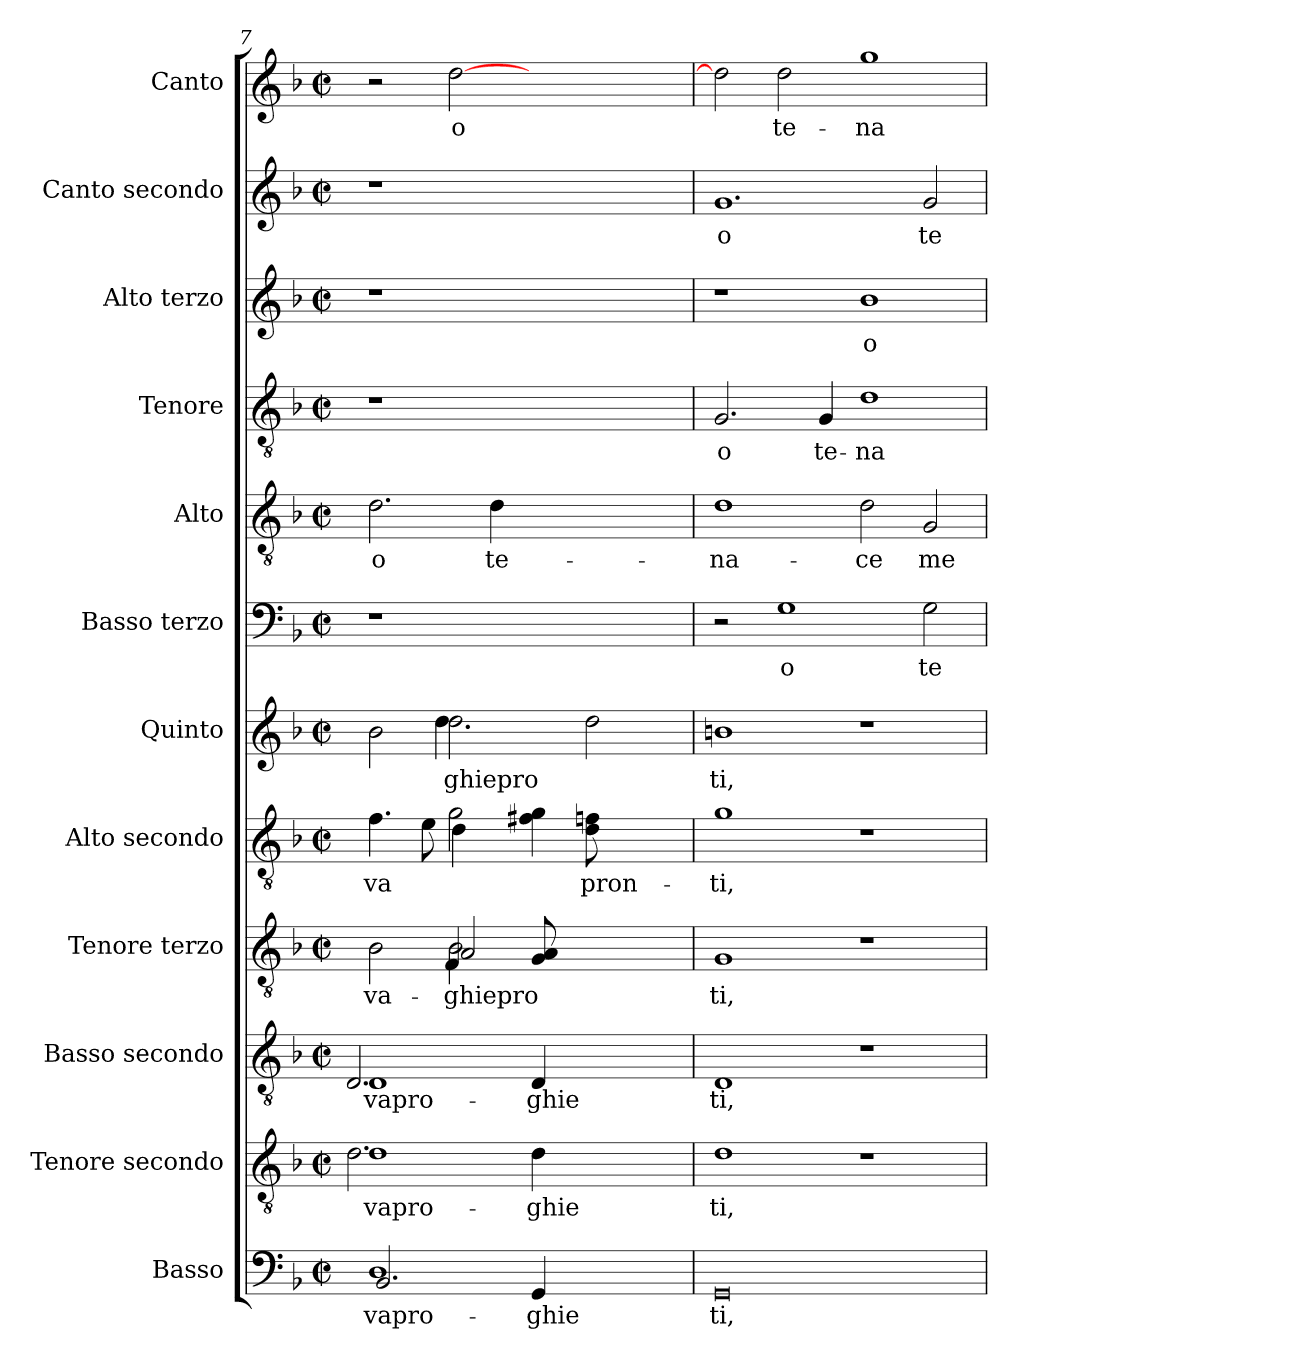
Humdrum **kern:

**kern	**text	**kern	**text	**kern	**text	**kern	**text	**kern	**text	**kern	**text	**kern	**text	**kern	**text	**kern	**text	**kern	**text	**kern	**text	**kern	**text
*part12	*part12	*part11	*part11	*part10	*part10	*part9	*part9	*part8	*part8	*part7	*part7	*part6	*part6	*part5	*part5	*part4	*part4	*part3	*part3	*part2	*part2	*part1	*part1
*staff12	*staff12	*staff11	*staff11	*staff10	*staff10	*staff9	*staff9	*staff8	*staff8	*staff7	*staff7	*staff6	*staff6	*staff5	*staff5	*staff4	*staff4	*staff3	*staff3	*staff2	*staff2	*staff1	*staff1
*I"Basso	*	*I"Tenore secondo	*	*I"Basso secondo	*	*I"Tenore terzo	*	*I"Alto secondo	*	*I"Quinto	*	*I"Basso terzo	*	*I"Alto	*	*I"Tenore	*	*I"Alto terzo	*	*I"Canto secondo	*	*I"Canto	*
*	*	*	*	*	*	*	*	*	*	*I'Q	*	*	*	*	*	*	*	*	*	*	*	*	*
*clefF4	*	*clefGv2	*	*clefGv2	*	*clefGv2	*	*clefGv2	*	*clefG2	*	*clefF4	*	*clefGv2	*	*clefGv2	*	*clefG2	*	*clefG2	*	*clefG2	*
*k[b-]	*	*k[b-]	*	*k[b-]	*	*k[b-]	*	*k[b-]	*	*k[b-]	*	*k[b-]	*	*k[b-]	*	*k[b-]	*	*k[b-]	*	*k[b-]	*	*k[b-]	*
*F:	*	*F:	*	*F:	*	*F:	*	*F:	*	*F:	*	*F:	*	*F:	*	*F:	*	*F:	*	*F:	*	*F:	*
*M2/2	*	*M2/2	*	*M2/2	*	*M2/2	*	*M2/2	*	*M2/2	*	*M2/2	*	*M2/2	*	*M2/2	*	*M2/2	*	*M2/2	*	*M2/2	*
*met(c|)	*	*met(c|)	*	*met(c|)	*	*met(c|)	*	*met(c|)	*	*met(c|)	*	*met(c|)	*	*met(c|)	*	*met(c|)	*	*met(c|)	*	*met(c|)	*	*met(c|)	*
=7	=7	=7	=7	=7	=7	=7	=7	=7	=7	=7	=7	=7	=7	=7	=7	=7	=7	=7	=7	=7	=7	=7	=7
*^	*	*	*	*	*	*	*	*	*	*	*	*	*	*	*	*	*	*	*	*	*	*	*
!	!	!LO:LY:b:cj	!	!LO:LY:b:cj	!	!LO:LY:b:cj	!	!LO:LY:b:cj	!	!LO:LY:b:cj	!	!	!	!	!	!LO:LY:b:rj	!	!	!	!	!	!	!	!
*	*	*	*^	*	*^	*	*^	*	*^	*	*^	*	*	*	*	*	*	*	*	*	*	*	*	*
*	*	*	*	*	*	*	*	*	*	*^	*	*	*	*	*	*	*	*	*	*	*	*	*	*	*	*	*	*	*
1D	2.BB-/	vapro-	1d	2.d\	vapro-	1D	2.D/	vapro-	2B-\	2ryy	2ryy	va-	4.f\	2ryy	va-	2b-\	2ryy	.	1r	.	2.d\	o	1r	.	1r	.	1r	.	2r	.
!	!	!	!	!	!	!	!	!	!	!	!	!	!	!	!LO:LY:b:cj	!	!	!	!	!	!	!	!	!	!	!	!	!	!	!
.	.	.	.	.	.	.	.	.	.	.	.	.	8e\	.	--	.	.	.	.	.	.	.	.	.	.	.	.	.	.	.
!	!	!	!	!	!	!	!	!	!	!	!	!LO:LY:b:cj	!	!	!LO:LY:b:cj	!	!	!LO:LY:b:cj	!	!	!	!	!	!	!	!	!	!	!	!LO:LY:b:cj
.	.	.	.	.	.	.	.	.	2B-\	2A/	4F/	-ghiepro	2g\	4d\	--	2.dd\	4dd\	-ghiepro	.	.	.	.	.	.	.	.	.	.	[>2dd\	o
!	!	!	!	!	!	!	!	!	!	!	!	!	!	!	!	!	!	!	!	!	!	!LO:LY:b:rj	!	!	!	!	!	!	!	!
.	2ryy	.	.	2ryy	.	.	2ryy	.	.	.	2ryy	.	.	4.ryy	.	.	1ryy	.	.	.	4d\	te-	.	.	.	.	.	.	.	.
!	!	!LO:LY:b:cj	!	!	!LO:LY:b:cj	!	!	!LO:LY:b:cj	!	!	!	!LO:LY:b:cj	!	!	!	!	!	!	!	!	!	!	!	!	!	!	!	!	!	!
4GG/	.	-ghie	4d\	.	-ghie	4D/	.	-ghie	8A/ 8G/	2ryy	.	.	4g\ 4f#X\	.	.	.	.	.	2.ryy	.	2.ryy	.	2.ryy	.	2.ryy	.	2.ryy	.	2.ryy	.
.	.	.	.	.	.	.	.	.	2ryy	.	.	.	.	2ryy	.	.	.	.	.	.	.	.	.	.	.	.	.	.	.	.
!	!	!	!	!	!	!	!	!	!	!	!	!	!	!	!LO:LY:b:cj	!	!	!	!	!	!	!	!	!	!	!	!	!	!	!
2ryy	2ryy	.	2ryy	2ryy	.	2ryy	2ryy	.	.	.	8ryy	.	8fn\ 8d\	.	-pron-	2dd\	.	.	.	.	.	.	.	.	.	.	.	.	.	.
.	.	.	.	.	.	.	.	.	.	.	4.ryy	.	4.ryy	.	.	.	.	.	.	.	.	.	.	.	.	.	.	.	.	.
.	.	.	.	.	.	.	.	.	.	8ryy	.	.	.	.	.	.	.	.	.	.	.	.	.	.	.	.	.	.	.	.
.	.	.	.	.	.	.	.	.	8ryy	8ryy	.	.	.	8ryy	.	.	.	.	.	.	.	.	.	.	.	.	.	.	.	.
*v	*v	*	*	*	*	*v	*v	*	*	*v	*v	*	*	*	*	*v	*v	*	*	*	*	*	*	*	*	*	*	*	*	*
*	*	*v	*v	*	*	*	*	*	*	*	*	*	*	*	*	*	*	*	*	*	*	*	*	*	*	*
=8	=8	=8	=8	=8	=8	=8	=8	=8	=8	=8	=8	=8	=8	=8	=8	=8	=8	=8	=8	=8	=8	=8	=8	=8	=8
!	!LO:LY:b:cj	!	!LO:LY:b:cj	!	!LO:LY:b:cj	!	!	!LO:LY:b:cj	!	!	!LO:LY:b:cj	!	!LO:LY:b:cj	!	!	!	!LO:LY:b:rj	!	!LO:LY:b:rj	!	!	!	!LO:LY:b:rj	!	!LO:LY:b:cj
*	*	*	*	*	*	*v	*v	*	*	*	*	*	*	*	*	*	*	*	*	*	*	*	*	*	*
*	*	*	*	*	*	*	*	*v	*v	*	*	*	*	*	*	*	*	*	*	*	*	*	*	*
0GG	ti,	1d	ti,	1D	ti,	1G	ti,	1g	-ti,	1bn	ti,	2r	.	1d	-na-	2.G/	o	1r	.	1.g	o	2dd\]	.
!	!	!	!	!	!	!	!	!	!	!	!	!	!LO:LY:b:rj	!	!	!	!	!	!	!	!	!	!LO:LY:b:cj
.	.	.	.	.	.	.	.	.	.	.	.	1G	o	.	.	.	.	.	.	.	.	2dd\	te-
!	!	!	!	!	!	!	!	!	!	!	!	!	!	!	!	!	!LO:LY:b:rj	!	!	!	!	!	!
.	.	.	.	.	.	.	.	.	.	.	.	.	.	.	.	4G/	te-	.	.	.	.	.	.
!	!	!	!	!	!	!	!	!	!	!	!	!	!	!	!LO:LY:b:rj	!	!LO:LY:b:rj	!	!LO:LY:b:rj	!	!	!	!LO:LY:b:cj
.	.	1r	.	1r	.	1r	.	1r	.	1r	.	.	.	2d\	-ce	1d	-na-	1b-	o	.	.	1gg	-na-
!	!	!	!	!	!	!	!	!	!	!	!	!	!LO:LY:b:rj	!	!LO:LY:b:rj	!	!	!	!	!	!LO:LY:b:rj	!	!
.	.	.	.	.	.	.	.	.	.	.	.	2G\	te-	2G/	me-	.	.	.	.	2g/	te-	.	.
=	=	=	=	=	=	=	=	=	=	=	=	=	=	=	=	=	=	=	=	=	=	=	=
*-	*-	*-	*-	*-	*-	*-	*-	*-	*-	*-	*-	*-	*-	*-	*-	*-	*-	*-	*-	*-	*-	*-	*-
